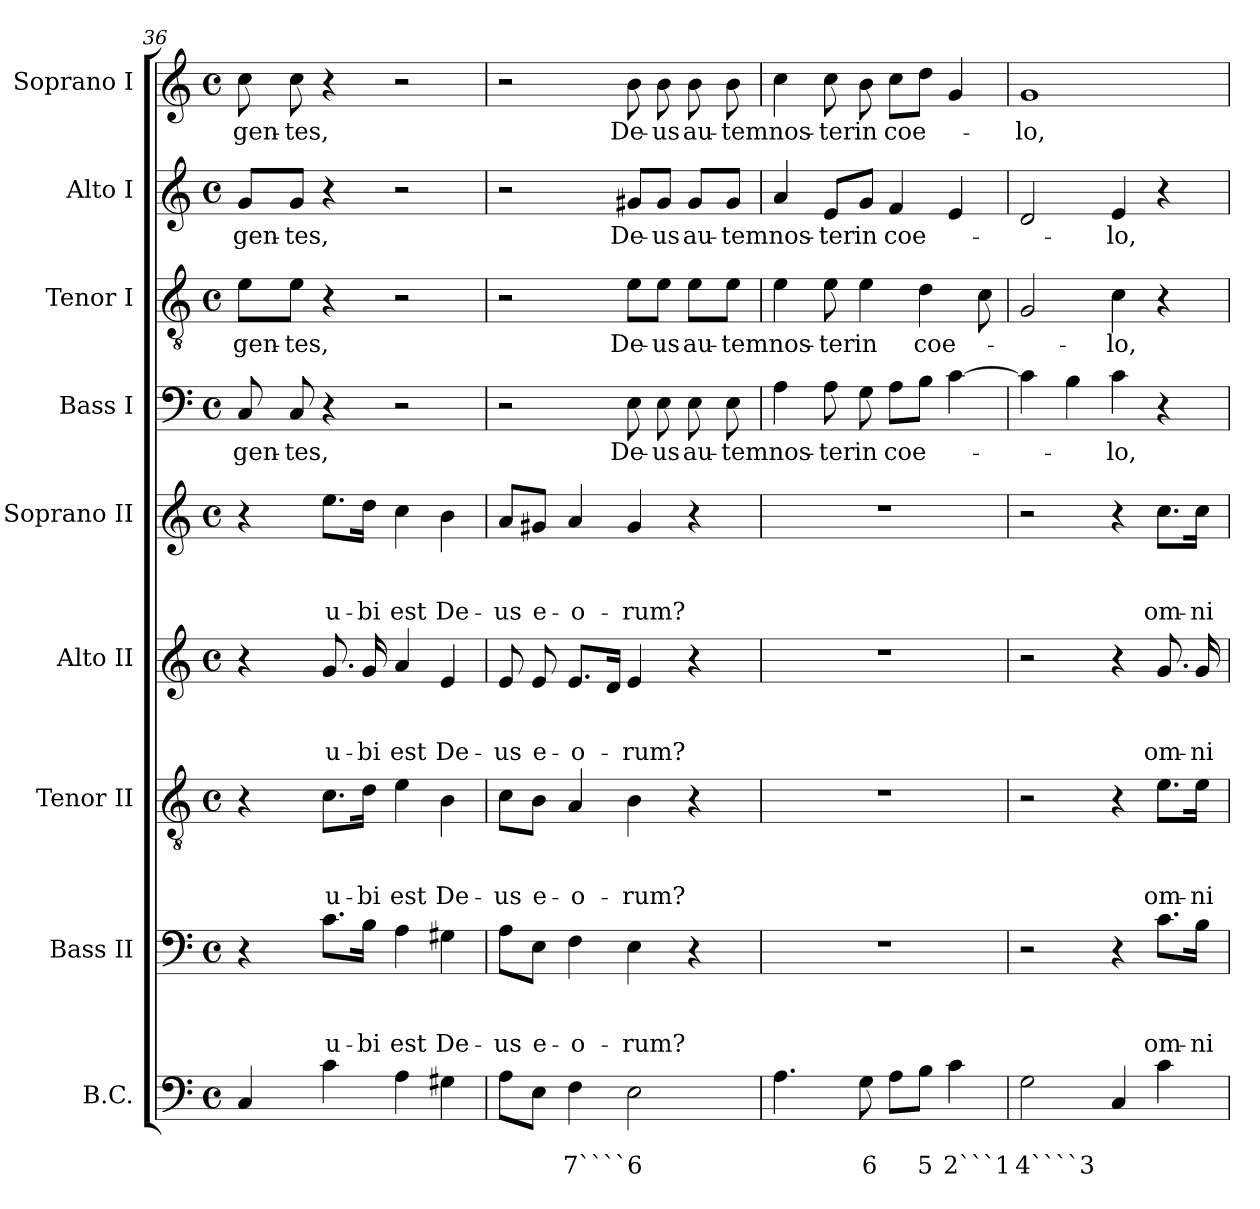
**kern	**text	**text	**kern	**text	**text	**text	**kern	**text	**text	**text	**kern	**text	**text	**text	**kern	**text	**text	**text	**kern	**text	**kern	**text	**kern	**text	**kern	**text
*part9	*part9	*part9	*part8	*part8	*part8	*part8	*part7	*part7	*part7	*part7	*part6	*part6	*part6	*part6	*part5	*part5	*part5	*part5	*part4	*part4	*part3	*part3	*part2	*part2	*part1	*part1
*staff9	*staff9	*staff9	*staff8	*staff8	*staff8	*staff8	*staff7	*staff7	*staff7	*staff7	*staff6	*staff6	*staff6	*staff6	*staff5	*staff5	*staff5	*staff5	*staff4	*staff4	*staff3	*staff3	*staff2	*staff2	*staff1	*staff1
*I"B.C.	*	*	*I"Bass II	*	*	*	*I"Tenor II	*	*	*	*I"Alto II	*	*	*	*I"Soprano II	*	*	*	*I"Bass I	*	*I"Tenor I	*	*I"Alto I	*	*I"Soprano I	*
*I'BC	*	*	*I'B 2	*	*	*	*I'T 2	*	*	*	*I'A 2	*	*	*	*I'S 2	*	*	*	*I'B 1	*	*I'T 1	*	*I'A 1	*	*I'S 1	*
*clefF4	*	*	*clefF4	*	*	*	*clefGv2	*	*	*	*clefG2	*	*	*	*clefG2	*	*	*	*clefF4	*	*clefGv2	*	*clefG2	*	*clefG2	*
*k[]	*	*	*k[]	*	*	*	*k[]	*	*	*	*k[]	*	*	*	*k[]	*	*	*	*k[]	*	*k[]	*	*k[]	*	*k[]	*
*C:	*	*	*C:	*	*	*	*C:	*	*	*	*C:	*	*	*	*C:	*	*	*	*C:	*	*C:	*	*C:	*	*C:	*
*M4/4	*	*	*M4/4	*	*	*	*M4/4	*	*	*	*M4/4	*	*	*	*M4/4	*	*	*	*M4/4	*	*M4/4	*	*M4/4	*	*M4/4	*
*met(c)	*	*	*met(c)	*	*	*	*met(c)	*	*	*	*met(c)	*	*	*	*met(c)	*	*	*	*met(c)	*	*met(c)	*	*met(c)	*	*met(c)	*
=36	=36	=36	=36	=36	=36	=36	=36	=36	=36	=36	=36	=36	=36	=36	=36	=36	=36	=36	=36	=36	=36	=36	=36	=36	=36	=36
!	!	!	!	!	!	!	!	!	!	!	!	!	!	!	!	!	!	!	!	!LO:LY:b	!	!LO:LY:b	!	!LO:LY:b	!	!LO:LY:b
4C/	.	.	4r	.	.	.	4r	.	.	.	4r	.	.	.	4r	.	.	.	8C/	gen-	8e\L	gen-	8g/L	gen-	8cc\	gen-
!	!	!	!	!	!	!	!	!	!	!	!	!	!	!	!	!	!	!	!	!LO:LY:b	!	!LO:LY:b	!	!LO:LY:b	!	!LO:LY:b
.	.	.	.	.	.	.	.	.	.	.	.	.	.	.	.	.	.	.	8C/	-tes,	8e\J	-tes,	8g/J	-tes,	8cc\	-tes,
!	!	!	!	!	!	!LO:LY:b	!	!	!	!LO:LY:b	!	!	!	!LO:LY:b	!	!	!	!LO:LY:b	!	!	!	!	!	!	!	!
4c\	.	.	8.c\L	.	.	u-	8.c\L	.	.	u-	8.g/	.	.	u-	8.ee\L	.	.	u-	4r	.	4r	.	4r	.	4r	.
!	!	!	!	!	!	!LO:LY:b	!	!	!	!LO:LY:b	!	!	!	!LO:LY:b	!	!	!	!LO:LY:b	!	!	!	!	!	!	!	!
.	.	.	16B\Jk	.	.	-bi	16d\Jk	.	.	-bi	16g/	.	.	-bi	16dd\Jk	.	.	-bi	.	.	.	.	.	.	.	.
!	!	!	!	!	!	!LO:LY:b	!	!	!	!LO:LY:b	!	!	!	!LO:LY:b	!	!	!	!LO:LY:b	!	!	!	!	!	!	!	!
4A\	.	.	4A\	.	.	est	4e\	.	.	est	4a/	.	.	est	4cc\	.	.	est	2r	.	2r	.	2r	.	2r	.
!	!	!	!	!	!	!LO:LY:b	!	!	!	!LO:LY:b	!	!	!	!LO:LY:b	!	!	!	!LO:LY:b	!	!	!	!	!	!	!	!
4G#X\	.	.	4G#X\	.	.	De-	4B\	.	.	De-	4e/	.	.	De-	4b\	.	.	De-	.	.	.	.	.	.	.	.
!!LO:PB:g=z
=37	=37	=37	=37	=37	=37	=37	=37	=37	=37	=37	=37	=37	=37	=37	=37	=37	=37	=37	=37	=37	=37	=37	=37	=37	=37	=37
!	!	!	!	!	!	!LO:LY:b	!	!	!	!LO:LY:b	!	!	!	!LO:LY:b	!	!	!	!LO:LY:b	!	!	!	!	!	!	!	!
8A\L	.	.	8A\L	.	.	-us	8c\L	.	.	-us	8e/	.	.	-us	8a/L	.	.	-us	2r	.	2r	.	2r	.	2r	.
!	!	!	!	!	!	!LO:LY:b	!	!	!	!LO:LY:b	!	!	!	!LO:LY:b	!	!	!	!LO:LY:b	!	!	!	!	!	!	!	!
8E\J	.	.	8E\J	.	.	e-	8B\J	.	.	e-	8e/	.	.	e-	8g#X/J	.	.	e-	.	.	.	.	.	.	.	.
!	!	!LO:LY:b	!	!	!	!LO:LY:b	!	!	!	!LO:LY:b	!	!	!	!LO:LY:b	!	!	!	!LO:LY:b	!	!	!	!	!	!	!	!
4F\	.	7````6	4F\	.	.	-o-	4A/	.	.	-o-	8.e/L	.	.	-o-	4a/	.	.	-o-	.	.	.	.	.	.	.	.
.	.	.	.	.	.	.	.	.	.	.	16d/Jk	.	.	.	.	.	.	.	.	.	.	.	.	.	.	.
!	!	!	!	!	!	!LO:LY:b	!	!	!	!LO:LY:b	!	!	!	!LO:LY:b	!	!	!	!LO:LY:b	!	!LO:LY:b	!	!LO:LY:b	!	!LO:LY:b	!	!LO:LY:b
2E\	.	.	4E\	.	.	-rum?	4B\	.	.	-rum?	4e/	.	.	-rum?	4g#/	.	.	-rum?	8E\	De-	8e\L	De-	8g#X/L	De-	8b\	De-
!	!	!	!	!	!	!	!	!	!	!	!	!	!	!	!	!	!	!	!	!LO:LY:b	!	!LO:LY:b	!	!LO:LY:b	!	!LO:LY:b
.	.	.	.	.	.	.	.	.	.	.	.	.	.	.	.	.	.	.	8E\	-us	8e\J	-us	8g#/J	-us	8b\	-us
!	!	!	!	!	!	!	!	!	!	!	!	!	!	!	!	!	!	!	!	!LO:LY:b	!	!LO:LY:b	!	!LO:LY:b	!	!LO:LY:b
.	.	.	4r	.	.	.	4r	.	.	.	4r	.	.	.	4r	.	.	.	8E\	au-	8e\L	au-	8g#/L	au-	8b\	au-
!	!	!	!	!	!	!	!	!	!	!	!	!	!	!	!	!	!	!	!	!LO:LY:b	!	!LO:LY:b	!	!LO:LY:b	!	!LO:LY:b
.	.	.	.	.	.	.	.	.	.	.	.	.	.	.	.	.	.	.	8E\	-tem	8e\J	-tem	8g#/J	-tem	8b\	-tem
=38	=38	=38	=38	=38	=38	=38	=38	=38	=38	=38	=38	=38	=38	=38	=38	=38	=38	=38	=38	=38	=38	=38	=38	=38	=38	=38
!	!	!	!	!	!	!	!	!	!	!	!	!	!	!	!	!	!	!	!	!LO:LY:b	!	!LO:LY:b	!	!LO:LY:b	!	!LO:LY:b
4.A\	.	.	1r	.	.	.	1r	.	.	.	1r	.	.	.	1r	.	.	.	4A\	nos-	4e\	nos-	4a/	nos-	4cc\	nos-
!	!	!	!	!	!	!	!	!	!	!	!	!	!	!	!	!	!	!	!	!LO:LY:b	!	!LO:LY:b	!	!LO:LY:b	!	!LO:LY:b
.	.	.	.	.	.	.	.	.	.	.	.	.	.	.	.	.	.	.	8A\	-ter	8e\	-ter	8e/L	-ter	8cc\	-ter
!	!	!LO:LY:b	!	!	!	!	!	!	!	!	!	!	!	!	!	!	!	!	!	!LO:LY:b	!	!LO:LY:b	!	!LO:LY:b	!	!LO:LY:b
8G\	.	6	.	.	.	.	.	.	.	.	.	.	.	.	.	.	.	.	8G\	in	4e\	in	8g/J	in	8b\	in
!	!	!	!	!	!	!	!	!	!	!	!	!	!	!	!	!	!	!	!	!LO:LY:b	!	!	!	!LO:LY:b	!	!LO:LY:b
8A\L	.	.	.	.	.	.	.	.	.	.	.	.	.	.	.	.	.	.	8A\L	coe-	.	.	4f/	coe-	8cc\L	coe-
!	!	!LO:LY:b	!	!	!	!	!	!	!	!	!	!	!	!	!	!	!	!	!	!	!	!LO:LY:b	!	!	!	!
8B\J	.	5	.	.	.	.	.	.	.	.	.	.	.	.	.	.	.	.	8B\J	.	4d\	coe-	.	.	8dd\J	.
!	!	!LO:LY:b	!	!	!	!	!	!	!	!	!	!	!	!	!	!	!	!	!	!	!	!	!	!	!	!
4c\	.	2```1	.	.	.	.	.	.	.	.	.	.	.	.	.	.	.	.	[4c\	.	.	.	4e/	.	4g/	.
.	.	.	.	.	.	.	.	.	.	.	.	.	.	.	.	.	.	.	.	.	8c\	.	.	.	.	.
=39	=39	=39	=39	=39	=39	=39	=39	=39	=39	=39	=39	=39	=39	=39	=39	=39	=39	=39	=39	=39	=39	=39	=39	=39	=39	=39
!	!	!LO:LY:b	!	!	!	!	!	!	!	!	!	!	!	!	!	!	!	!	!	!	!	!	!	!	!	!LO:LY:b
2G\	.	4````3	2r	.	.	.	2r	.	.	.	2r	.	.	.	2r	.	.	.	4c\]	.	2G/	.	2d/	.	1g	-lo,
.	.	.	.	.	.	.	.	.	.	.	.	.	.	.	.	.	.	.	4B\	.	.	.	.	.	.	.
!	!	!	!	!	!	!	!	!	!	!	!	!	!	!	!	!	!	!	!	!LO:LY:b	!	!LO:LY:b	!	!LO:LY:b	!	!
4C/	.	.	4r	.	.	.	4r	.	.	.	4r	.	.	.	4r	.	.	.	4c\	-lo,	4c\	-lo,	4e/	-lo,	.	.
!	!	!	!	!	!	!LO:LY:b	!	!	!	!LO:LY:b	!	!	!	!LO:LY:b	!	!	!	!LO:LY:b	!	!	!	!	!	!	!	!
4c\	.	.	8.c\L	.	.	om-	8.e\L	.	.	om-	8.g/	.	.	om-	8.cc\L	.	.	om-	4r	.	4r	.	4r	.	.	.
!	!	!	!	!	!	!LO:LY:b	!	!	!	!LO:LY:b	!	!	!	!LO:LY:b	!	!	!	!LO:LY:b	!	!	!	!	!	!	!	!
.	.	.	16B\Jk	.	.	-ni-	16e\Jk	.	.	-ni-	16g/	.	.	-ni-	16cc\Jk	.	.	-ni-	.	.	.	.	.	.	.	.
=	=	=	=	=	=	=	=	=	=	=	=	=	=	=	=	=	=	=	=	=	=	=	=	=	=	=
*-	*-	*-	*-	*-	*-	*-	*-	*-	*-	*-	*-	*-	*-	*-	*-	*-	*-	*-	*-	*-	*-	*-	*-	*-	*-	*-
